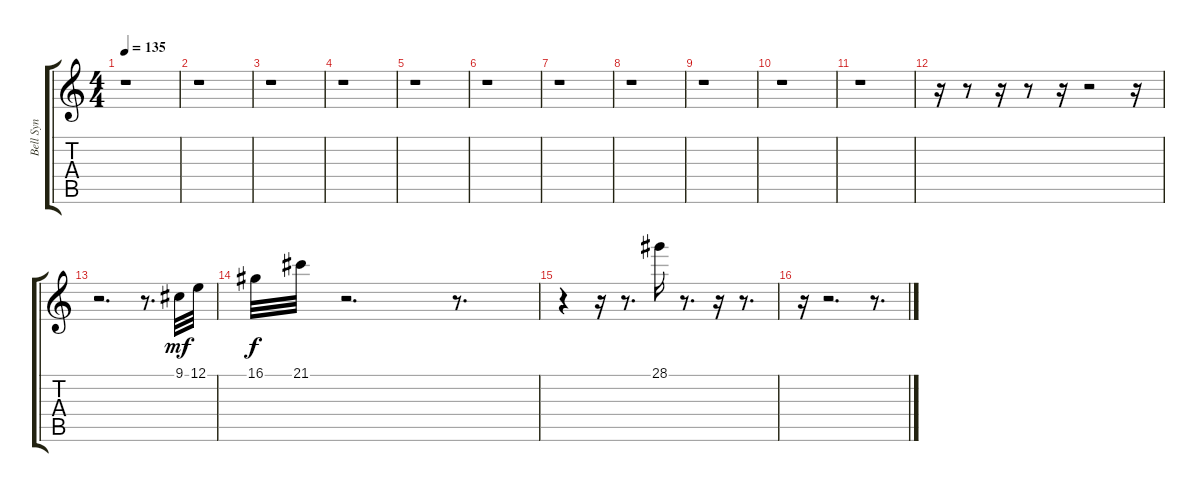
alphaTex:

\track ("Bell Syn                            " "Bell Syn  ") {instrument fx5brightness}
\staff {score tabs}
\tuning (E4 B3 G3 D3 A2 E2) {hide}
\ts (4 4)
\tempo 135
\clef g2
\ks c
r.1{dy ff} |
r.1 |
r.1 |
r.1 |
r.1 |
r.1 |
r.1 |
r.1 |
r.1 |
r.1 |
r.1 |
r.16{balance 4 instrument fx3crystal} r.8 r.16 r.8 r.16 r.2 r.16 |
r.2{d} r.8{d} 9.1.32{dy mf instrument fx5brightness} 12.1.32 |
16.1.32{dy f} 21.1.32 r.2{d} r.8{d} |
r.4 r.16{instrument fx3crystal} r.8{d} 28.1.16 r.8{d} r.16 r.8{d} |
r.16 r.2{d} r.8{d}
